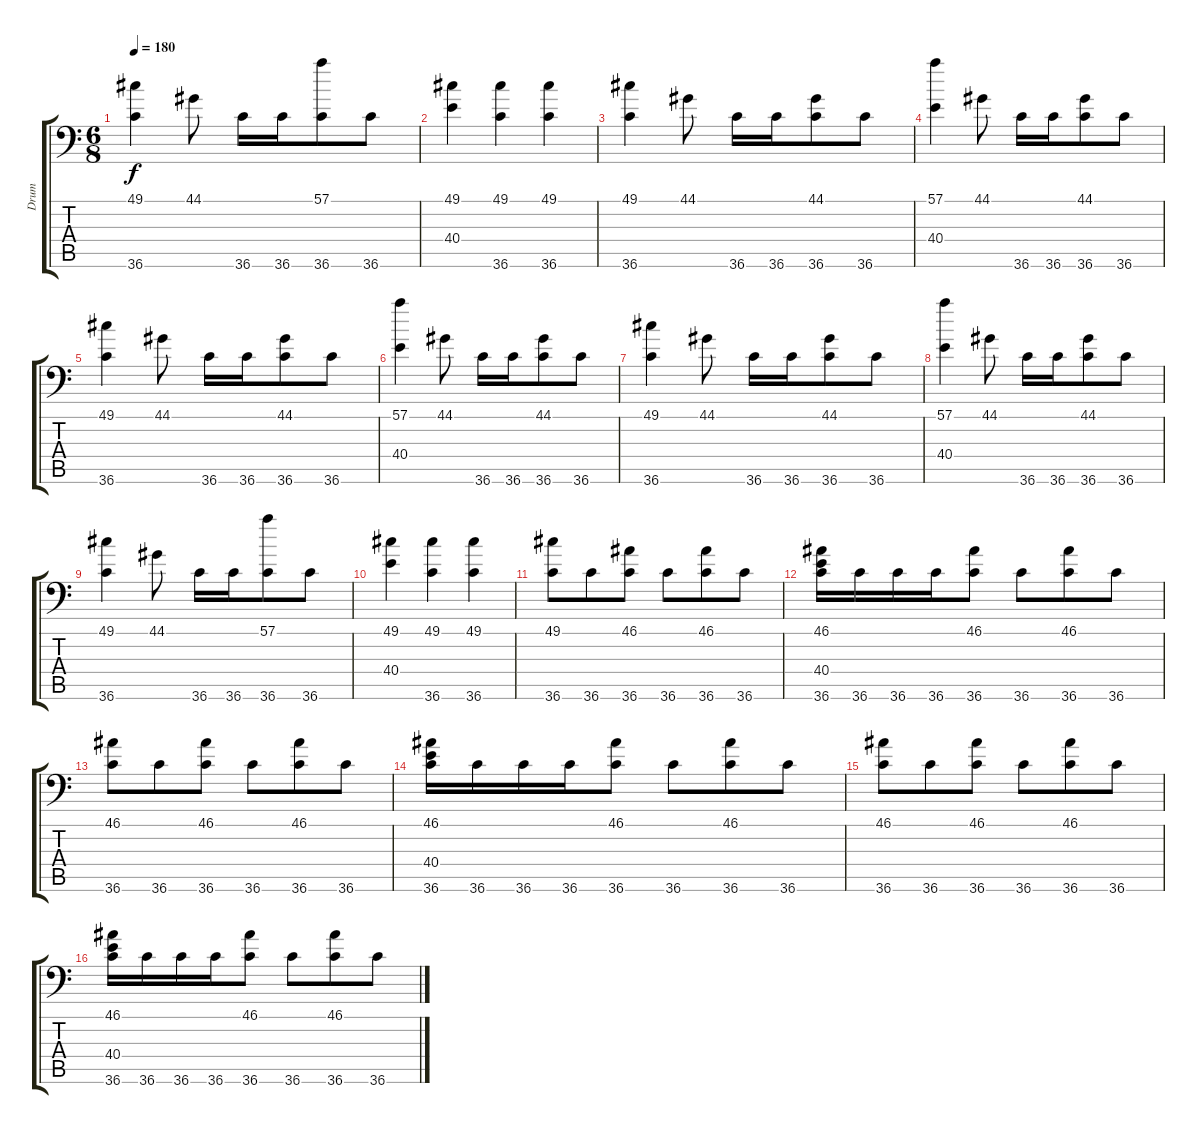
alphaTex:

\track ("Drum" "Drum") {instrument acousticgrandpiano}
\staff {score tabs}
\tuning (C-1 C-1 C-1 C-1 C-1 C-1) {hide}
\ts (6 8)
\tempo 180
\clef f4
\ks c
(49.1 36.6).4{dy f} 44.1.8 36.6.16 36.6.16 (57.1 36.6).8 36.6.8 |
(49.1 40.4).4 (49.1 36.6).4 (49.1 36.6).4 |
(49.1 36.6).4 44.1.8 36.6.16 36.6.16 (44.1 36.6).8 36.6.8 |
(57.1 40.4).4 44.1.8 36.6.16 36.6.16 (44.1 36.6).8 36.6.8 |
(49.1 36.6).4 44.1.8 36.6.16 36.6.16 (44.1 36.6).8 36.6.8 |
(57.1 40.4).4 44.1.8 36.6.16 36.6.16 (44.1 36.6).8 36.6.8 |
(49.1 36.6).4 44.1.8 36.6.16 36.6.16 (44.1 36.6).8 36.6.8 |
(57.1 40.4).4 44.1.8 36.6.16 36.6.16 (44.1 36.6).8 36.6.8 |
(49.1 36.6).4 44.1.8 36.6.16 36.6.16 (57.1 36.6).8 36.6.8 |
(49.1 40.4).4 (49.1 36.6).4 (49.1 36.6).4 |
(49.1 36.6).8 36.6.8 (46.1 36.6).8 36.6.8 (46.1 36.6).8 36.6.8 |
(46.1 40.4 36.6).16 36.6.16 36.6.16 36.6.16 (46.1 36.6).8 36.6.8 (46.1 36.6).8 36.6.8 |
(46.1 36.6).8 36.6.8 (46.1 36.6).8 36.6.8 (46.1 36.6).8 36.6.8 |
(46.1 40.4 36.6).16 36.6.16 36.6.16 36.6.16 (46.1 36.6).8 36.6.8 (46.1 36.6).8 36.6.8 |
(46.1 36.6).8 36.6.8 (46.1 36.6).8 36.6.8 (46.1 36.6).8 36.6.8 |
(46.1 40.4 36.6).16 36.6.16 36.6.16 36.6.16 (46.1 36.6).8 36.6.8 (46.1 36.6).8 36.6.8
